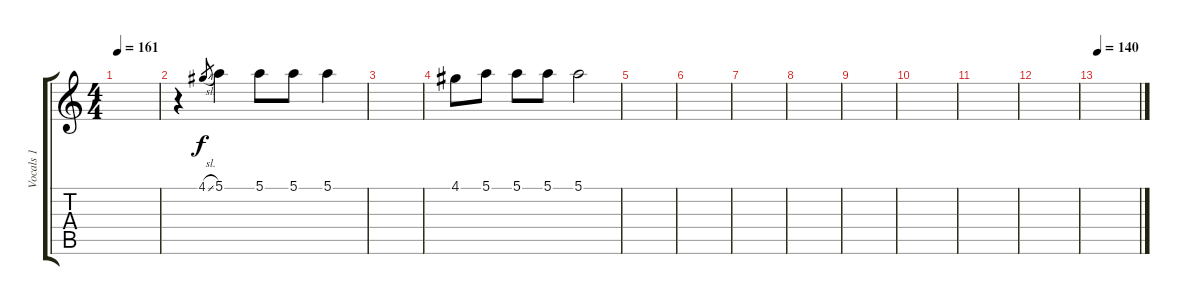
\track ("Vocals 1" "Vocals 1") {instrument lead2sawtooth}
\staff {score tabs}
\tuning (E5 B4 G4 D4 A3 E3) {hide}
\ts (4 4)
\tempo 161
\clef g2
\ks c
|
r.4 4.1{sl}.8{gr} 5.1.4 5.1.8 5.1.8 5.1.4 |
|
4.1.8 5.1.8 5.1.8 5.1.8 5.1.2 |
|
|
|
|
|
|
|
|
\tempo 140
